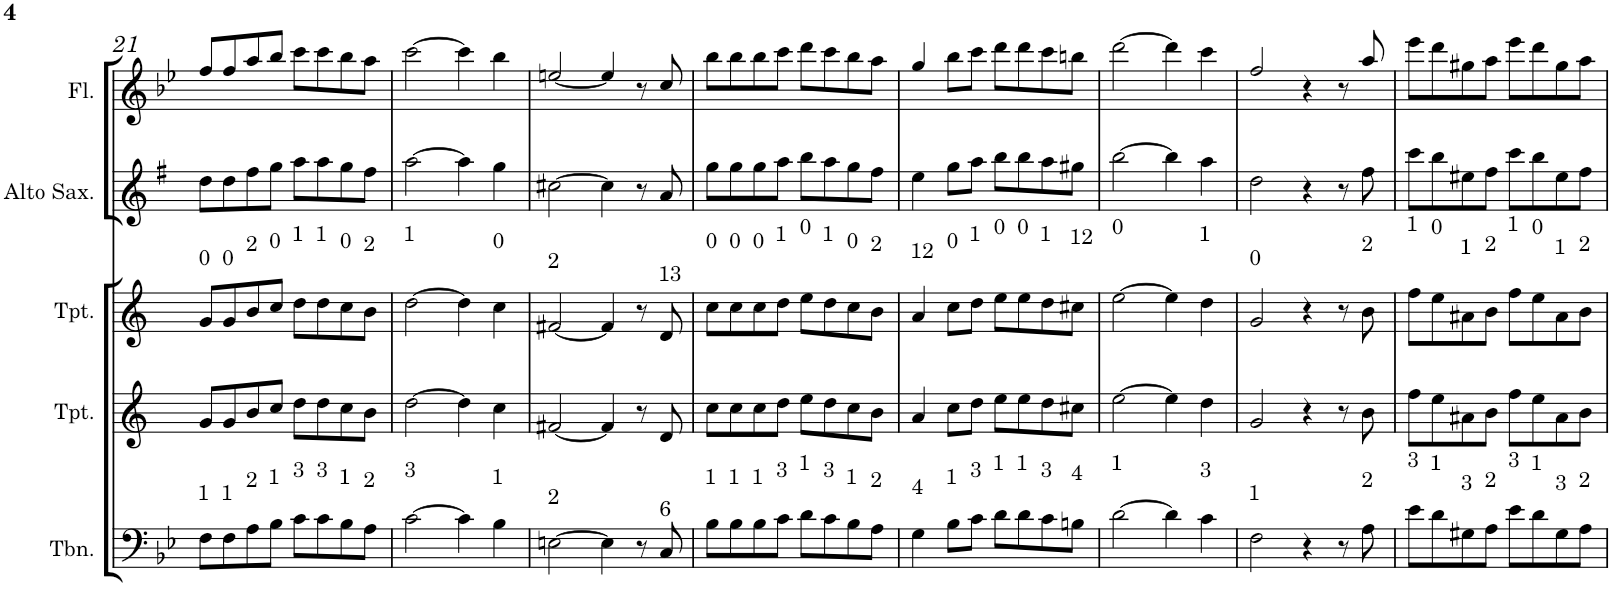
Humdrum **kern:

**kern	**kern	**kern	**kern	**kern
*part5	*part4	*part3	*part2	*part1
*staff5	*staff4	*staff3	*staff2	*staff1
*I"C clavF	*I"Bb	*I"Bb - Pirata	*I"Eb	*I"C clavG
!!LO:PB:g=z
*clefF4	*clefG2	*clefG2	*clefG2	*clefG2
*	*Trd1c2	*Trd1c2	*Trd5c9	*
*k[b-e-]	*k[]	*k[]	*k[f#]	*k[b-e-]
*B-:	*C:	*C:	*G:	*B-:
*M4/4	*M4/4	*M4/4	*M4/4	*M4/4
=21	=21	=21	=21	=21
!	!	!LO:TX:a:t=0	!	!
!LO:TX:a:t=1	!	!	!	!
8F\L	8g/L	8g/L	8dd\L	8ff/L
!	!	!LO:TX:a:t=0	!	!
!LO:TX:a:t=1	!	!	!	!
8F\	8g/	8g/	8dd\	8ff/
!	!	!LO:TX:a:t=2	!	!
!LO:TX:a:t=2	!	!	!	!
8A\	8b/	8b/	8ff#\	8aa/
!	!	!LO:TX:a:t=0	!	!
!LO:TX:a:t=1	!	!	!	!
8B-\J	8cc/J	8cc/J	8gg\J	8bb-/J
!	!	!LO:TX:a:t=1	!	!
!LO:TX:a:t=3	!	!	!	!
8c\L	8dd\L	8dd\L	8aa\L	8ccc\L
!	!	!LO:TX:a:t=1	!	!
!LO:TX:a:t=3	!	!	!	!
8c\	8dd\	8dd\	8aa\	8ccc\
!	!	!LO:TX:a:t=0	!	!
!LO:TX:a:t=1	!	!	!	!
8B-\	8cc\	8cc\	8gg\	8bb-\
!	!	!LO:TX:a:t=2	!	!
!LO:TX:a:t=2	!	!	!	!
8A\J	8b\J	8b\J	8ff#\J	8aa\J
=22	=22	=22	=22	=22
!	!	!LO:TX:a:t=1	!	!
!LO:TX:a:t=3	!	!	!	!
[>2c\	[>2dd\	[>2dd\	[>2aa\	[>2ccc\
4c\]	4dd\]	4dd\]	4aa\]	4ccc\]
!	!	!LO:TX:a:t=0	!	!
!LO:TX:a:t=1	!	!	!	!
4B-\	4cc\	4cc\	4gg\	4bb-\
=23	=23	=23	=23	=23
!	!	!LO:TX:a:t=2	!	!
!LO:TX:a:t=2	!	!	!	!
[>2En\	[<2f#X/	[<2f#X/	[>2cc#X\	[<2een/
4E\]	4f#/]	4f#/]	4cc#\]	4ee/]
8r	8r	8r	8r	8r
!	!	!LO:TX:a:t=13	!	!
!LO:TX:a:t=6	!	!	!	!
8C/	8d/	8d/	8a/	8cc/
=24	=24	=24	=24	=24
!	!	!LO:TX:a:t=0	!	!
!LO:TX:a:t=1	!	!	!	!
8B-\L	8cc\L	8cc\L	8gg\L	8bb-\L
!	!	!LO:TX:a:t=0	!	!
!LO:TX:a:t=1	!	!	!	!
8B-\	8cc\	8cc\	8gg\	8bb-\
!	!	!LO:TX:a:t=0	!	!
!LO:TX:a:t=1	!	!	!	!
8B-\	8cc\	8cc\	8gg\	8bb-\
!	!	!LO:TX:a:t=1	!	!
!LO:TX:a:t=3	!	!	!	!
8c\J	8dd\J	8dd\J	8aa\J	8ccc\J
!	!	!LO:TX:a:t=0	!	!
!LO:TX:a:t=1	!	!	!	!
8d\L	8ee\L	8ee\L	8bb\L	8ddd\L
!	!	!LO:TX:a:t=1	!	!
!LO:TX:a:t=3	!	!	!	!
8c\	8dd\	8dd\	8aa\	8ccc\
!	!	!LO:TX:a:t=0	!	!
!LO:TX:a:t=1	!	!	!	!
8B-\	8cc\	8cc\	8gg\	8bb-\
!	!	!LO:TX:a:t=2	!	!
!LO:TX:a:t=2	!	!	!	!
8A\J	8b\J	8b\J	8ff#\J	8aa\J
=25	=25	=25	=25	=25
!	!	!LO:TX:a:t=12	!	!
!LO:TX:a:t=4	!	!	!	!
4G\	4a/	4a/	4ee\	4gg/
!	!	!LO:TX:a:t=0	!	!
!LO:TX:a:t=1	!	!	!	!
8B-\L	8cc\L	8cc\L	8gg\L	8bb-\L
!	!	!LO:TX:a:t=1	!	!
!LO:TX:a:t=3	!	!	!	!
8c\J	8dd\J	8dd\J	8aa\J	8ccc\J
!	!	!LO:TX:a:t=0	!	!
!LO:TX:a:t=1	!	!	!	!
8d\L	8ee\L	8ee\L	8bb\L	8ddd\L
!	!	!LO:TX:a:t=0	!	!
!LO:TX:a:t=1	!	!	!	!
8d\	8ee\	8ee\	8bb\	8ddd\
!	!	!LO:TX:a:t=1	!	!
!LO:TX:a:t=3	!	!	!	!
8c\	8dd\	8dd\	8aa\	8ccc\
!	!	!LO:TX:a:t=12	!	!
!LO:TX:a:t=4	!	!	!	!
8Bn\J	8cc#X\J	8cc#X\J	8gg#X\J	8bbn\J
=26	=26	=26	=26	=26
!	!	!LO:TX:a:t=0	!	!
!LO:TX:a:t=1	!	!	!	!
[>2d\	[>2ee\	[>2ee\	[>2bb\	[>2ddd\
4d\]	4ee\]	4ee\]	4bb\]	4ddd\]
!	!	!LO:TX:a:t=1	!	!
!LO:TX:a:t=3	!	!	!	!
4c\	4dd\	4dd\	4aa\	4ccc\
=27	=27	=27	=27	=27
!	!	!LO:TX:a:t=0	!	!
!LO:TX:a:t=1	!	!	!	!
2F\	2g/	2g/	2dd\	2ff/
4r	4r	4r	4r	4r
8r	8r	8r	8r	8r
!	!	!LO:TX:a:t=2	!	!
!LO:TX:a:t=2	!	!	!	!
8A\	8b\	8b\	8ff#\	8aa/
=28	=28	=28	=28	=28
!	!	!LO:TX:a:t=1	!	!
!LO:TX:a:t=3	!	!	!	!
8e-\L	8ff\L	8ff\L	8ccc\L	8eee-\L
!	!	!LO:TX:a:t=0	!	!
!LO:TX:a:t=1	!	!	!	!
8d\	8ee\	8ee\	8bb\	8ddd\
!	!	!LO:TX:a:t=1	!	!
!LO:TX:a:t=3	!	!	!	!
8G#X\	8a#X\	8a#X\	8ee#X\	8gg#X\
!	!	!LO:TX:a:t=2	!	!
!LO:TX:a:t=2	!	!	!	!
8A\J	8b\J	8b\J	8ff#\J	8aa\J
!	!	!LO:TX:a:t=1	!	!
!LO:TX:a:t=3	!	!	!	!
8e-\L	8ff\L	8ff\L	8ccc\L	8eee-\L
!	!	!LO:TX:a:t=0	!	!
!LO:TX:a:t=1	!	!	!	!
8d\	8ee\	8ee\	8bb\	8ddd\
!	!	!LO:TX:a:t=1	!	!
!LO:TX:a:t=3	!	!	!	!
8G#\	8a#\	8a#\	8ee#\	8gg#\
!	!	!LO:TX:a:t=2	!	!
!LO:TX:a:t=2	!	!	!	!
8A\J	8b\J	8b\J	8ff#\J	8aa\J
=	=	=	=	=
*-	*-	*-	*-	*-
